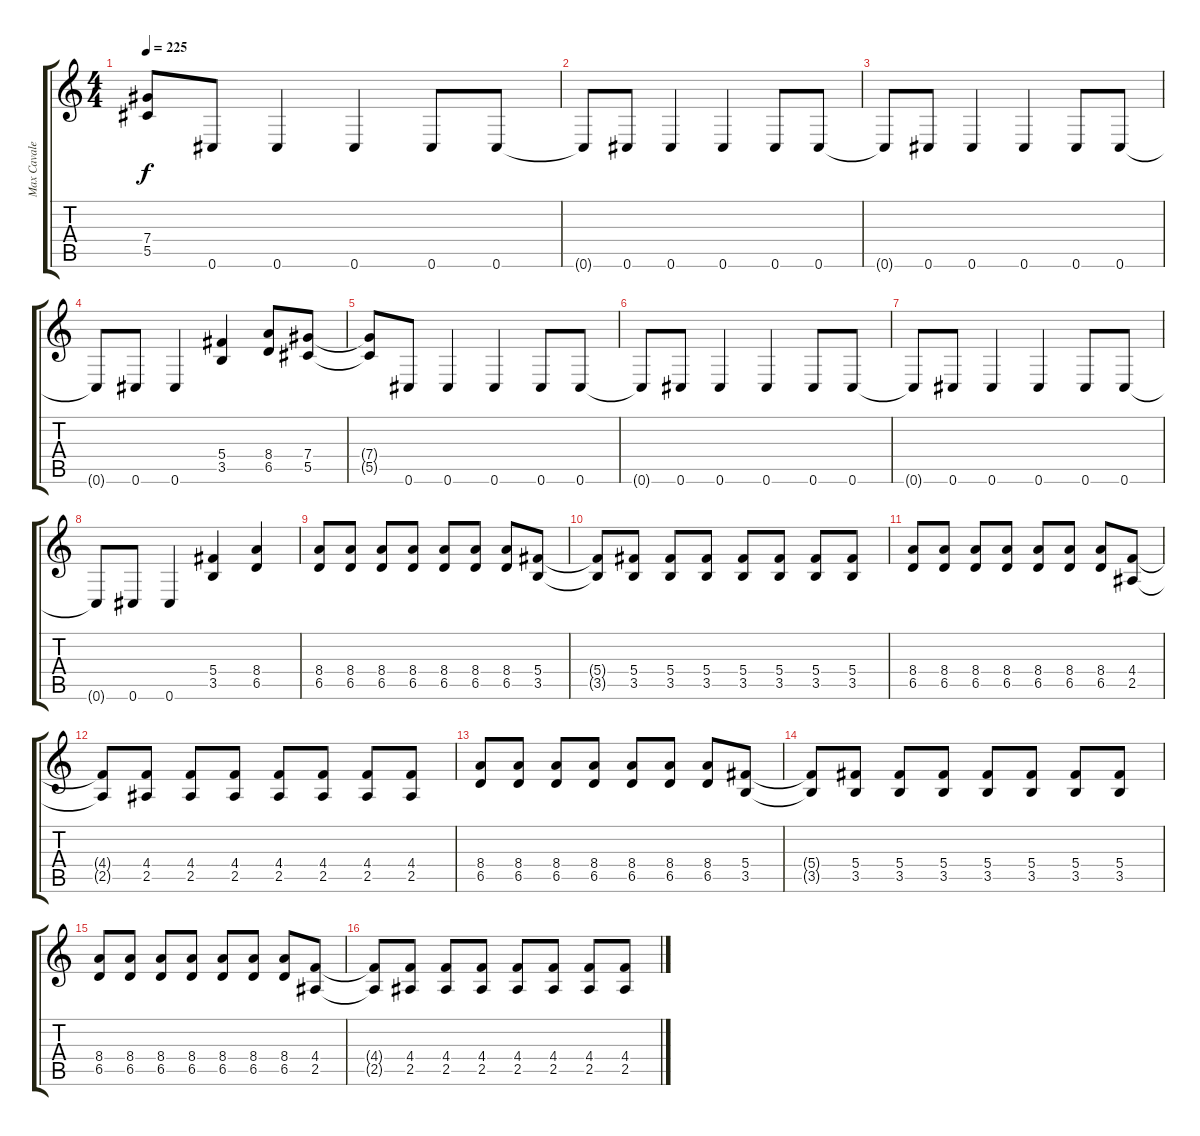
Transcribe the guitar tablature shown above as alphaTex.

\track ("Max Cavalera" "Max Cavale") {instrument overdrivenguitar}
\staff {score tabs}
\tuning (Eb4 Bb3 Gb3 Db3 Ab2 Db2) {hide}
\ts (4 4)
\tempo 225
\clef g2
\ks c
(7.4{t} 5.5{t}).8{dy f} 0.6.8 0.6.4 0.6.4 0.6.8 0.6.8 |
0.6{t}.8 0.6.8 0.6.4 0.6.4 0.6.8 0.6.8 |
0.6{t}.8 0.6.8 0.6.4 0.6.4 0.6.8 0.6.8 |
0.6{t}.8 0.6.8 0.6.4 (5.4 3.5).4 (8.4 6.5).8 (7.4 5.5).8 |
(7.4{t} 5.5{t}).8 0.6.8 0.6.4 0.6.4 0.6.8 0.6.8 |
0.6{t}.8 0.6.8 0.6.4 0.6.4 0.6.8 0.6.8 |
0.6{t}.8 0.6.8 0.6.4 0.6.4 0.6.8 0.6.8 |
0.6{t}.8 0.6.8 0.6.4 (5.4 3.5).4 (8.4 6.5).4 |
(8.4 6.5).8 (8.4 6.5).8 (8.4 6.5).8 (8.4 6.5).8 (8.4 6.5).8 (8.4 6.5).8 (8.4 6.5).8 (5.4 3.5).8 |
(5.4{t} 3.5{t}).8 (5.4 3.5).8 (5.4 3.5).8 (5.4 3.5).8 (5.4 3.5).8 (5.4 3.5).8 (5.4 3.5).8 (5.4 3.5).8 |
(8.4 6.5).8 (8.4 6.5).8 (8.4 6.5).8 (8.4 6.5).8 (8.4 6.5).8 (8.4 6.5).8 (8.4 6.5).8 (4.4 2.5).8 |
(4.4{t} 2.5{t}).8 (4.4 2.5).8 (4.4 2.5).8 (4.4 2.5).8 (4.4 2.5).8 (4.4 2.5).8 (4.4 2.5).8 (4.4 2.5).8 |
(8.4 6.5).8 (8.4 6.5).8 (8.4 6.5).8 (8.4 6.5).8 (8.4 6.5).8 (8.4 6.5).8 (8.4 6.5).8 (5.4 3.5).8 |
(5.4{t} 3.5{t}).8 (5.4 3.5).8 (5.4 3.5).8 (5.4 3.5).8 (5.4 3.5).8 (5.4 3.5).8 (5.4 3.5).8 (5.4 3.5).8 |
(8.4 6.5).8 (8.4 6.5).8 (8.4 6.5).8 (8.4 6.5).8 (8.4 6.5).8 (8.4 6.5).8 (8.4 6.5).8 (4.4 2.5).8 |
(4.4{t} 2.5{t}).8 (4.4 2.5).8 (4.4 2.5).8 (4.4 2.5).8 (4.4 2.5).8 (4.4 2.5).8 (4.4 2.5).8 (4.4 2.5).8
